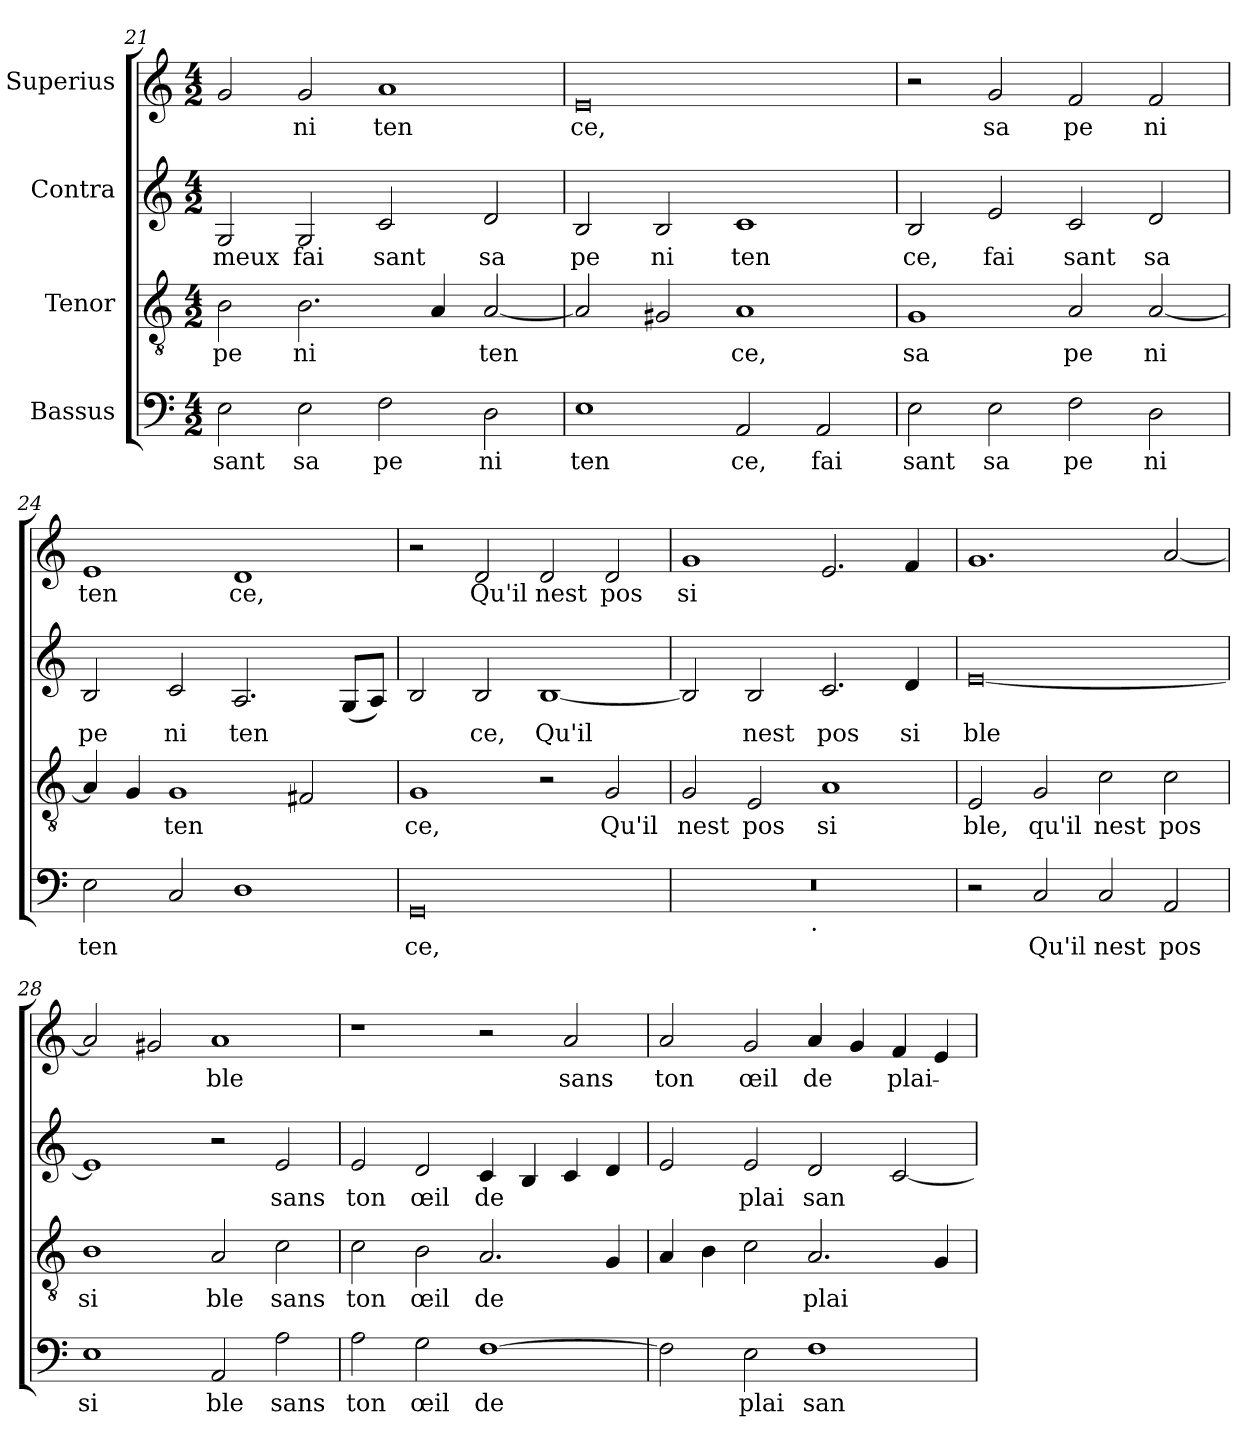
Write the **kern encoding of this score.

**kern	**text	**kern	**text	**kern	**text	**kern	**text
*part4	*part4	*part3	*part3	*part2	*part2	*part1	*part1
*staff4	*staff4	*staff3	*staff3	*staff2	*staff2	*staff1	*staff1
*I"Bassus	*	*I"Tenor	*	*I"Contra	*	*I"Superius	*
*clefF4	*	*clefGv2	*	*clefG2	*	*clefG2	*
*k[]	*	*k[]	*	*k[]	*	*k[]	*
*C:	*	*C:	*	*C:	*	*C:	*
*M4/2	*	*M4/2	*	*M4/2	*	*M4/2	*
=21	=21	=21	=21	=21	=21	=21	=21
!	!LO:LY:b	!	!LO:LY:b	!	!LO:LY:b	!	!
2E\	sant	2B\	pe	2G/	meux	2g/	.
!	!LO:LY:b	!	!LO:LY:b	!	!LO:LY:b	!	!LO:LY:b
2E\	sa	2.B\	ni	2G/	fai	2g/	ni
!	!LO:LY:b	!	!	!	!LO:LY:b	!	!LO:LY:b
2F\	pe	.	.	2c/	sant	1a	ten
.	.	4A/	.	.	.	.	.
!	!LO:LY:b	!	!LO:LY:b	!	!LO:LY:b	!	!
2D\	ni	[<2A/	ten	2d/	sa	.	.
=22	=22	=22	=22	=22	=22	=22	=22
!	!LO:LY:b	!	!	!	!LO:LY:b	!	!LO:LY:b
1E	ten	2A/]	.	2B/	pe	0e	ce,
!	!	!	!	!	!LO:LY:b	!	!
.	.	2G#/	.	2B/	ni	.	.
!	!LO:LY:b	!	!LO:LY:b	!	!LO:LY:b	!	!
2AA/	ce,	1A	ce,	1c	ten	.	.
!	!LO:LY:b	!	!	!	!	!	!
2AA/	fai	.	.	.	.	.	.
=23	=23	=23	=23	=23	=23	=23	=23
!	!LO:LY:b	!	!LO:LY:b	!	!LO:LY:b	!	!
2E\	sant	1G	sa	2B/	ce,	2r	.
!	!LO:LY:b	!	!	!	!LO:LY:b	!	!LO:LY:b
2E\	sa	.	.	2e/	fai	2g/	sa
!	!LO:LY:b	!	!LO:LY:b	!	!LO:LY:b	!	!LO:LY:b
2F\	pe	2A/	pe	2c/	sant	2f/	pe
!	!LO:LY:b	!	!LO:LY:b	!	!LO:LY:b	!	!LO:LY:b
2D\	ni	[<2A/	ni	2d/	sa	2f/	ni
=24	=24	=24	=24	=24	=24	=24	=24
!	!LO:LY:b	!	!	!	!LO:LY:b	!	!LO:LY:b
2E\	ten	4A/]	.	2B/	pe	1e	ten
.	.	4G/	.	.	.	.	.
!	!	!	!LO:LY:b	!	!LO:LY:b	!	!
2C/	.	1G	ten	2c/	ni	.	.
!	!	!	!	!	!LO:LY:b	!	!LO:LY:b
1D	.	.	.	2.A/	ten	1d	ce,
.	.	2F#/	.	.	.	.	.
.	.	.	.	(>8G/L	.	.	.
.	.	.	.	8A/J)	.	.	.
=25	=25	=25	=25	=25	=25	=25	=25
!	!LO:LY:b	!	!LO:LY:b	!	!	!	!
0GG	ce,	1G	ce,	2B/	.	2r	.
!	!	!	!	!	!LO:LY:b	!	!LO:LY:b
.	.	.	.	2B/	ce,	2d/	Qu'il
!	!	!	!	!	!LO:LY:b	!	!LO:LY:b
.	.	2r	.	[<1B	Qu'il	2d/	nest
!	!	!	!LO:LY:b	!	!	!	!LO:LY:b
.	.	2G/	Qu'il	.	.	2d/	pos
=26	=26	=26	=26	=26	=26	=26	=26
!	!	!	!LO:LY:b	!	!	!	!LO:LY:b
*^	*	*	*	*	*	*	*
0r	2ryy	.	2G/	nest	2B/]	.	1g	si
!	!	!	!	!LO:LY:b	!	!LO:LY:b	!	!
.	4...ryy	.	2E/	pos	2B/	nest	.	.
!	!LO:TX:b:t=.	!	!	!	!	!	!	!
.	1ryy	.	.	.	.	.	.	.
!	!	!	!	!LO:LY:b	!	!LO:LY:b	!	!
.	.	.	1A	si	2.c/	pos	2.e/	.
!	!	!	!	!	!	!LO:LY:b	!	!
.	.	.	.	.	4d/	si	4f/	.
.	32ryy	.	.	.	.	.	.	.
!!LO:LB:g=z
=27	=27	=27	=27	=27	=27	=27	=27	=27
!	!	!	!	!LO:LY:b	!	!LO:LY:b	!	!
*v	*v	*	*	*	*	*	*	*
2r	.	2E/	ble,	[<0e	ble	1.g	.
!	!LO:LY:b	!	!LO:LY:b	!	!	!	!
2C/	Qu'il	2G/	qu'il	.	.	.	.
!	!LO:LY:b	!	!LO:LY:b	!	!	!	!
2C/	nest	2c\	nest	.	.	.	.
!	!LO:LY:b	!	!LO:LY:b	!	!	!	!
2AA/	pos	2c\	pos	.	.	[<2a/	.
=28	=28	=28	=28	=28	=28	=28	=28
!	!LO:LY:b	!	!LO:LY:b	!	!	!	!
1E	si	1B	si	1e]	.	2a/]	.
.	.	.	.	.	.	2g#/	.
!	!LO:LY:b	!	!LO:LY:b	!	!	!	!LO:LY:b
2AA/	ble	2A/	ble	2r	.	1a	ble
!	!LO:LY:b	!	!LO:LY:b	!	!LO:LY:b	!	!
2A\	sans	2c\	sans	2e/	sans	.	.
=29	=29	=29	=29	=29	=29	=29	=29
!	!LO:LY:b	!	!LO:LY:b	!	!LO:LY:b	!	!
2A\	ton	2c\	ton	2e/	ton	1r	.
!	!LO:LY:b	!	!LO:LY:b	!	!LO:LY:b	!	!
2G\	œil	2B\	œil	2d/	œil	.	.
!	!LO:LY:b	!	!LO:LY:b	!	!LO:LY:b	!	!
[>1F	de	2.A/	de	4c/	de	2r	.
.	.	.	.	4B/	.	.	.
!	!	!	!	!	!	!	!LO:LY:b
.	.	.	.	4c/	.	2a/	sans
.	.	4G/	.	4d/	.	.	.
=30	=30	=30	=30	=30	=30	=30	=30
!	!	!	!	!	!	!	!LO:LY:b
2F\]	.	4A/	.	2e/	.	2a/	ton
.	.	4B\	.	.	.	.	.
!	!LO:LY:b	!	!	!	!LO:LY:b	!	!LO:LY:b
2E\	plai	2c\	.	2e/	plai	2g/	œil
!	!LO:LY:b	!	!LO:LY:b	!	!LO:LY:b	!	!LO:LY:b
1F	san	2.A/	plai	2d/	san	4a/	de
.	.	.	.	.	.	4g/	.
!	!	!	!	!	!	!	!LO:LY:b
.	.	.	.	[<2c/	.	4f/	plai-
.	.	4G/	.	.	.	4e/	.
=	=	=	=	=	=	=	=
*-	*-	*-	*-	*-	*-	*-	*-
